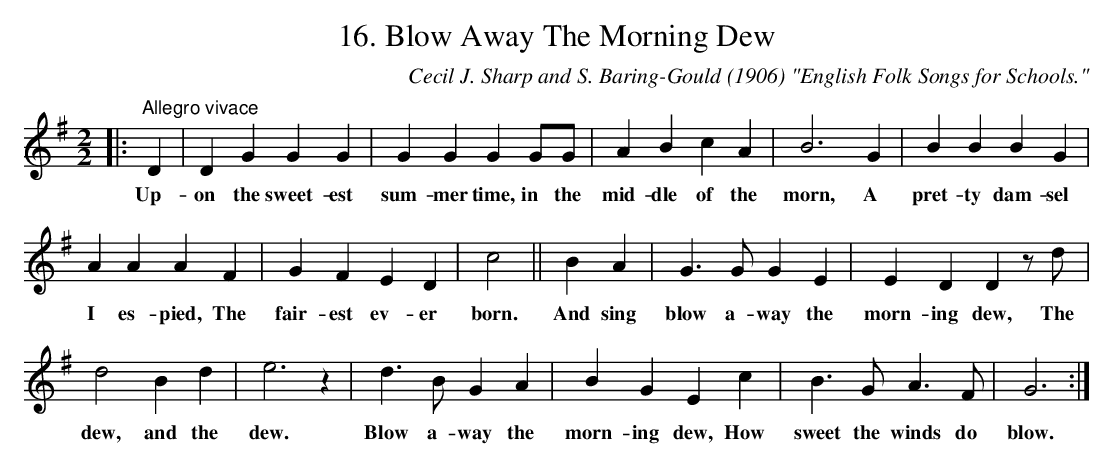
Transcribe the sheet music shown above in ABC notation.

X:1
T:16. Blow Away The Morning Dew
C:Cecil J. Sharp and S. Baring-Gould (1906) "English Folk Songs for Schools."
L:1/4
M:2/2
K:G
|:"^Allegro vivace" D | D G G G | G G G G/G/ | A B c A | B3 G | B B B G |$ A A A F | G F E D |
w: Up-|on the sweet- est|sum- mer time, in  the|mid- dle of the|morn, A|pret- ty dam- sel|I es- pied, The|fair- est ev- er|
c2 || B A | G3/2 G/ G E | E D D z/ d/ |$ d2 B d | e3 z | d3/2 B/ G A | B G E c | B3/2 G/ A3/2 F/ |
w: born.|And sing|blow a- way the|morn- ing dew, The|dew, and the|dew.|Blow a- way the|morn- ing dew, How|sweet the winds do|
G3 :|
w: blow.|
